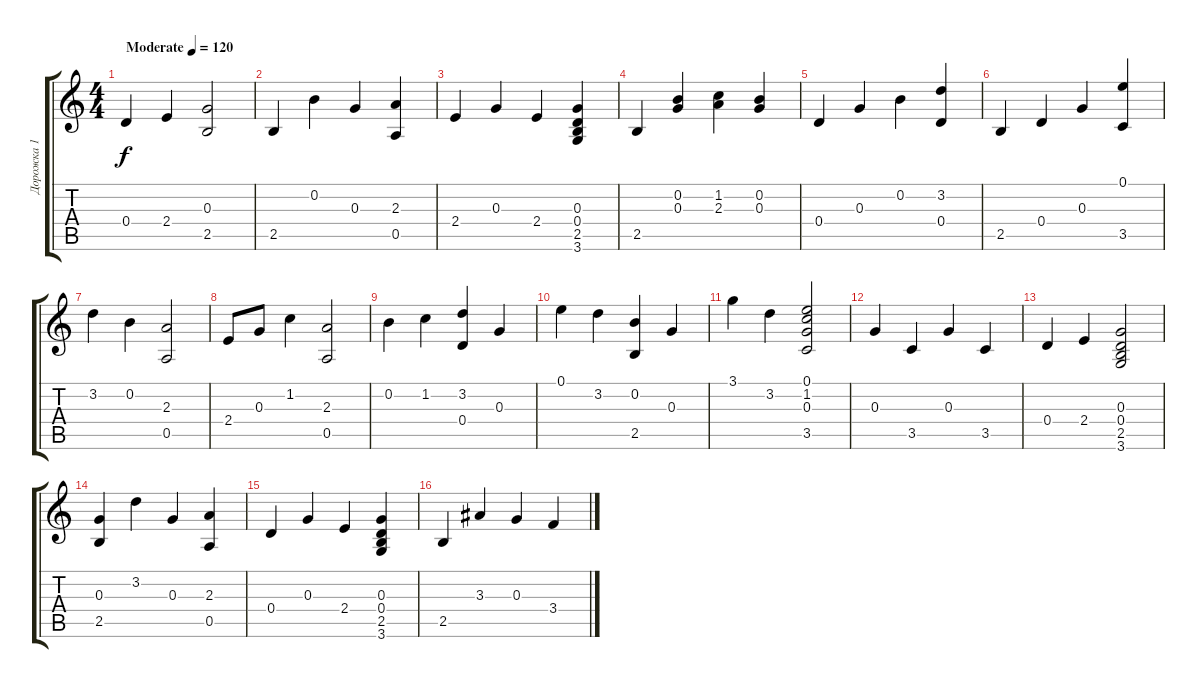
\track ("Дорожка 1" "Дорожка 1") {instrument acousticguitarsteel}
\staff {score tabs}
\tuning (E4 B3 G3 D3 A2 E2) {hide}
\ts (4 4)
\tempo (120 "Moderate")
\clef g2
\ks c
0.4.4{dy f instrument acousticguitarsteel} 2.4.4 (0.3 2.5).2 |
2.5.4 0.2.4 0.3.4 (2.3 0.5).4 |
2.4.4 0.3.4 2.4.4 (0.3 0.4 2.5 3.6).4 |
2.5.4 (0.2 0.3).4 (1.2 2.3).4 (0.2 0.3).4 |
0.4.4 0.3.4 0.2.4 (3.2 0.4).4 |
2.5.4 0.4.4 0.3.4 (0.1 3.5).4 |
3.2.4 0.2.4 (2.3 0.5).2 |
2.4.8 0.3.8 1.2.4 (2.3 0.5).2 |
0.2.4 1.2.4 (3.2 0.4).4 0.3.4 |
0.1.4 3.2.4 (0.2 2.5).4 0.3.4 |
3.1.4 3.2.4 (0.1 1.2 0.3 3.5).2 |
0.3.4 3.5.4 0.3.4 3.5.4 |
0.4.4 2.4.4 (0.3 0.4 2.5 3.6).2 |
(0.3 2.5).4 3.2.4 0.3.4 (2.3 0.5).4 |
0.4.4 0.3.4 2.4.4 (0.3 0.4 2.5 3.6).4 |
2.5.4 3.3.4 0.3.4 3.4.4
